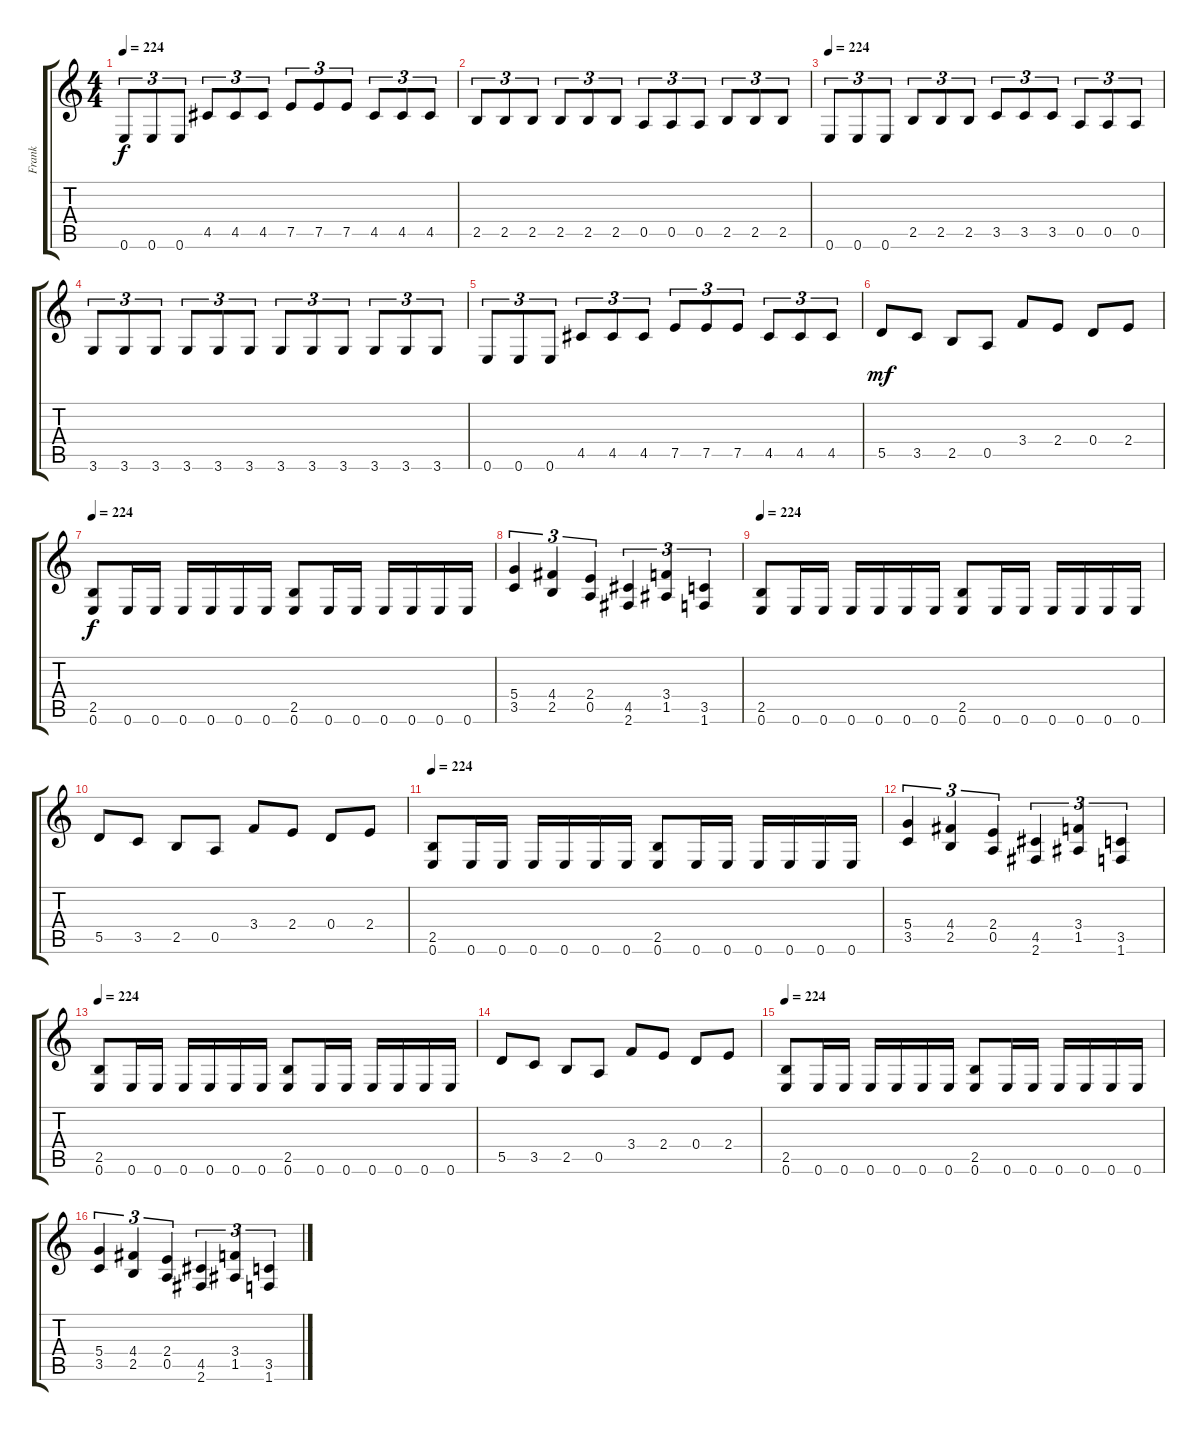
\track ("Frank" "Frank") {instrument distortionguitar}
\staff {score tabs}
\tuning (E4 B3 G3 D3 A2 E2) {hide}
\ts (4 4)
\tempo 224
\clef g2
\ks c
0.6.8{tu (3 2) dy f} 0.6.8{tu (3 2)} 0.6.8{tu (3 2)} 4.5.8{tu (3 2)} 4.5.8{tu (3 2)} 4.5.8{tu (3 2)} 7.5.8{tu (3 2)} 7.5.8{tu (3 2)} 7.5.8{tu (3 2)} 4.5.8{tu (3 2)} 4.5.8{tu (3 2)} 4.5.8{tu (3 2)} |
2.5.8{tu (3 2)} 2.5.8{tu (3 2)} 2.5.8{tu (3 2)} 2.5.8{tu (3 2)} 2.5.8{tu (3 2)} 2.5.8{tu (3 2)} 0.5.8{tu (3 2)} 0.5.8{tu (3 2)} 0.5.8{tu (3 2)} 2.5.8{tu (3 2)} 2.5.8{tu (3 2)} 2.5.8{tu (3 2)} |
\tempo 224
0.6.8{tu (3 2)} 0.6.8{tu (3 2)} 0.6.8{tu (3 2)} 2.5.8{tu (3 2)} 2.5.8{tu (3 2)} 2.5.8{tu (3 2)} 3.5.8{tu (3 2)} 3.5.8{tu (3 2)} 3.5.8{tu (3 2)} 0.5.8{tu (3 2)} 0.5.8{tu (3 2)} 0.5.8{tu (3 2)} |
3.6.8{tu (3 2)} 3.6.8{tu (3 2)} 3.6.8{tu (3 2)} 3.6.8{tu (3 2)} 3.6.8{tu (3 2)} 3.6.8{tu (3 2)} 3.6.8{tu (3 2)} 3.6.8{tu (3 2)} 3.6.8{tu (3 2)} 3.6.8{tu (3 2)} 3.6.8{tu (3 2)} 3.6.8{tu (3 2)} |
0.6.8{tu (3 2)} 0.6.8{tu (3 2)} 0.6.8{tu (3 2)} 4.5.8{tu (3 2)} 4.5.8{tu (3 2)} 4.5.8{tu (3 2)} 7.5.8{tu (3 2)} 7.5.8{tu (3 2)} 7.5.8{tu (3 2)} 4.5.8{tu (3 2)} 4.5.8{tu (3 2)} 4.5.8{tu (3 2)} |
5.5.8{dy mf} 3.5.8 2.5.8 0.5.8 3.4.8 2.4.8 0.4.8 2.4.8 |
\tempo 224
(2.5 0.6).8{dy f} 0.6.16 0.6.16 0.6.16 0.6.16 0.6.16 0.6.16 (2.5 0.6).8 0.6.16 0.6.16 0.6.16 0.6.16 0.6.16 0.6.16 |
(5.4 3.5).4{tu (3 2)} (4.4 2.5).4{tu (3 2)} (2.4 0.5).4{tu (3 2)} (4.5 2.6).4{tu (3 2)} (3.4 1.5).4{tu (3 2)} (3.5 1.6).4{tu (3 2)} |
\tempo 224
(2.5 0.6).8 0.6.16 0.6.16 0.6.16 0.6.16 0.6.16 0.6.16 (2.5 0.6).8 0.6.16 0.6.16 0.6.16 0.6.16 0.6.16 0.6.16 |
5.5.8 3.5.8 2.5.8 0.5.8 3.4.8 2.4.8 0.4.8 2.4.8 |
\tempo 224
(2.5 0.6).8 0.6.16 0.6.16 0.6.16 0.6.16 0.6.16 0.6.16 (2.5 0.6).8 0.6.16 0.6.16 0.6.16 0.6.16 0.6.16 0.6.16 |
(5.4 3.5).4{tu (3 2)} (4.4 2.5).4{tu (3 2)} (2.4 0.5).4{tu (3 2)} (4.5 2.6).4{tu (3 2)} (3.4 1.5).4{tu (3 2)} (3.5 1.6).4{tu (3 2)} |
\tempo 224
(2.5 0.6).8 0.6.16 0.6.16 0.6.16 0.6.16 0.6.16 0.6.16 (2.5 0.6).8 0.6.16 0.6.16 0.6.16 0.6.16 0.6.16 0.6.16 |
5.5.8 3.5.8 2.5.8 0.5.8 3.4.8 2.4.8 0.4.8 2.4.8 |
\tempo 224
(2.5 0.6).8 0.6.16 0.6.16 0.6.16 0.6.16 0.6.16 0.6.16 (2.5 0.6).8 0.6.16 0.6.16 0.6.16 0.6.16 0.6.16 0.6.16 |
(5.4 3.5).4{tu (3 2)} (4.4 2.5).4{tu (3 2)} (2.4 0.5).4{tu (3 2)} (4.5 2.6).4{tu (3 2)} (3.4 1.5).4{tu (3 2)} (3.5 1.6).4{tu (3 2)}
